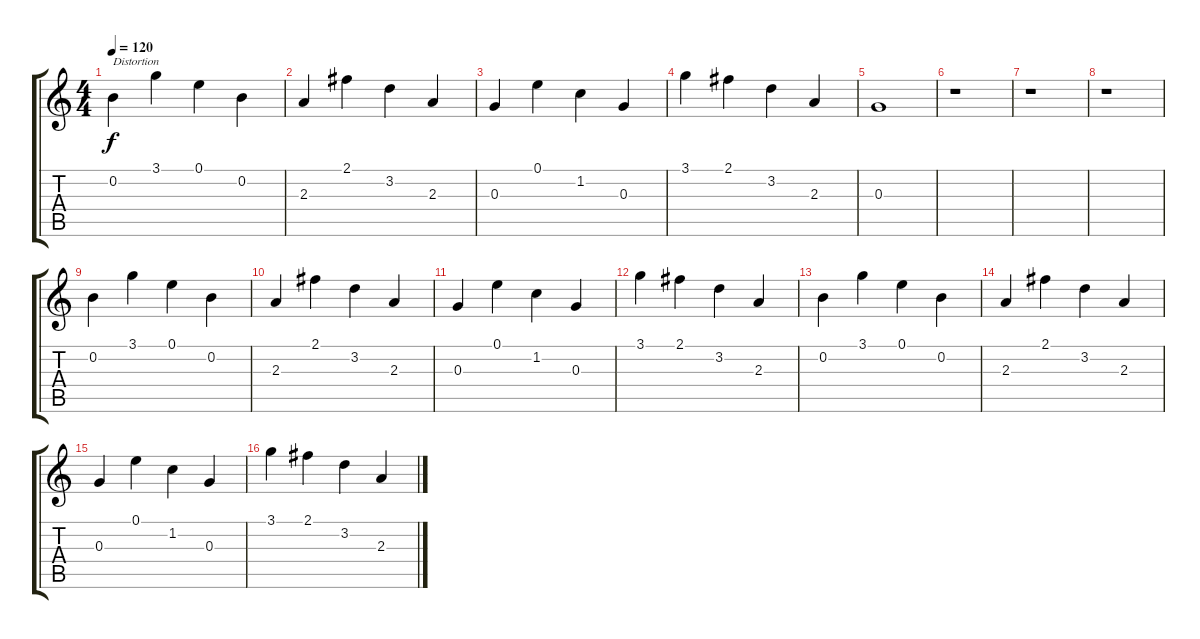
\track "" {instrument acousticguitarsteel}
\staff {score tabs}
\tuning (E4 B3 G3 D3 A2 E2) {hide}
\ts (4 4)
\tempo 120
\clef g2
\ks c
0.2.4{txt "Distortion" dy f} 3.1.4 0.1.4 0.2.4 |
2.3.4 2.1.4 3.2.4 2.3.4 |
0.3.4 0.1.4 1.2.4 0.3.4 |
3.1.4 2.1.4 3.2.4 2.3.4 |
0.3.1 |
r.1 |
r.1 |
r.1 |
0.2.4 3.1.4 0.1.4 0.2.4 |
2.3.4 2.1.4 3.2.4 2.3.4 |
0.3.4 0.1.4 1.2.4 0.3.4 |
3.1.4 2.1.4 3.2.4 2.3.4 |
0.2.4 3.1.4 0.1.4 0.2.4 |
2.3.4 2.1.4 3.2.4 2.3.4 |
0.3.4 0.1.4 1.2.4 0.3.4 |
3.1.4 2.1.4 3.2.4 2.3.4
